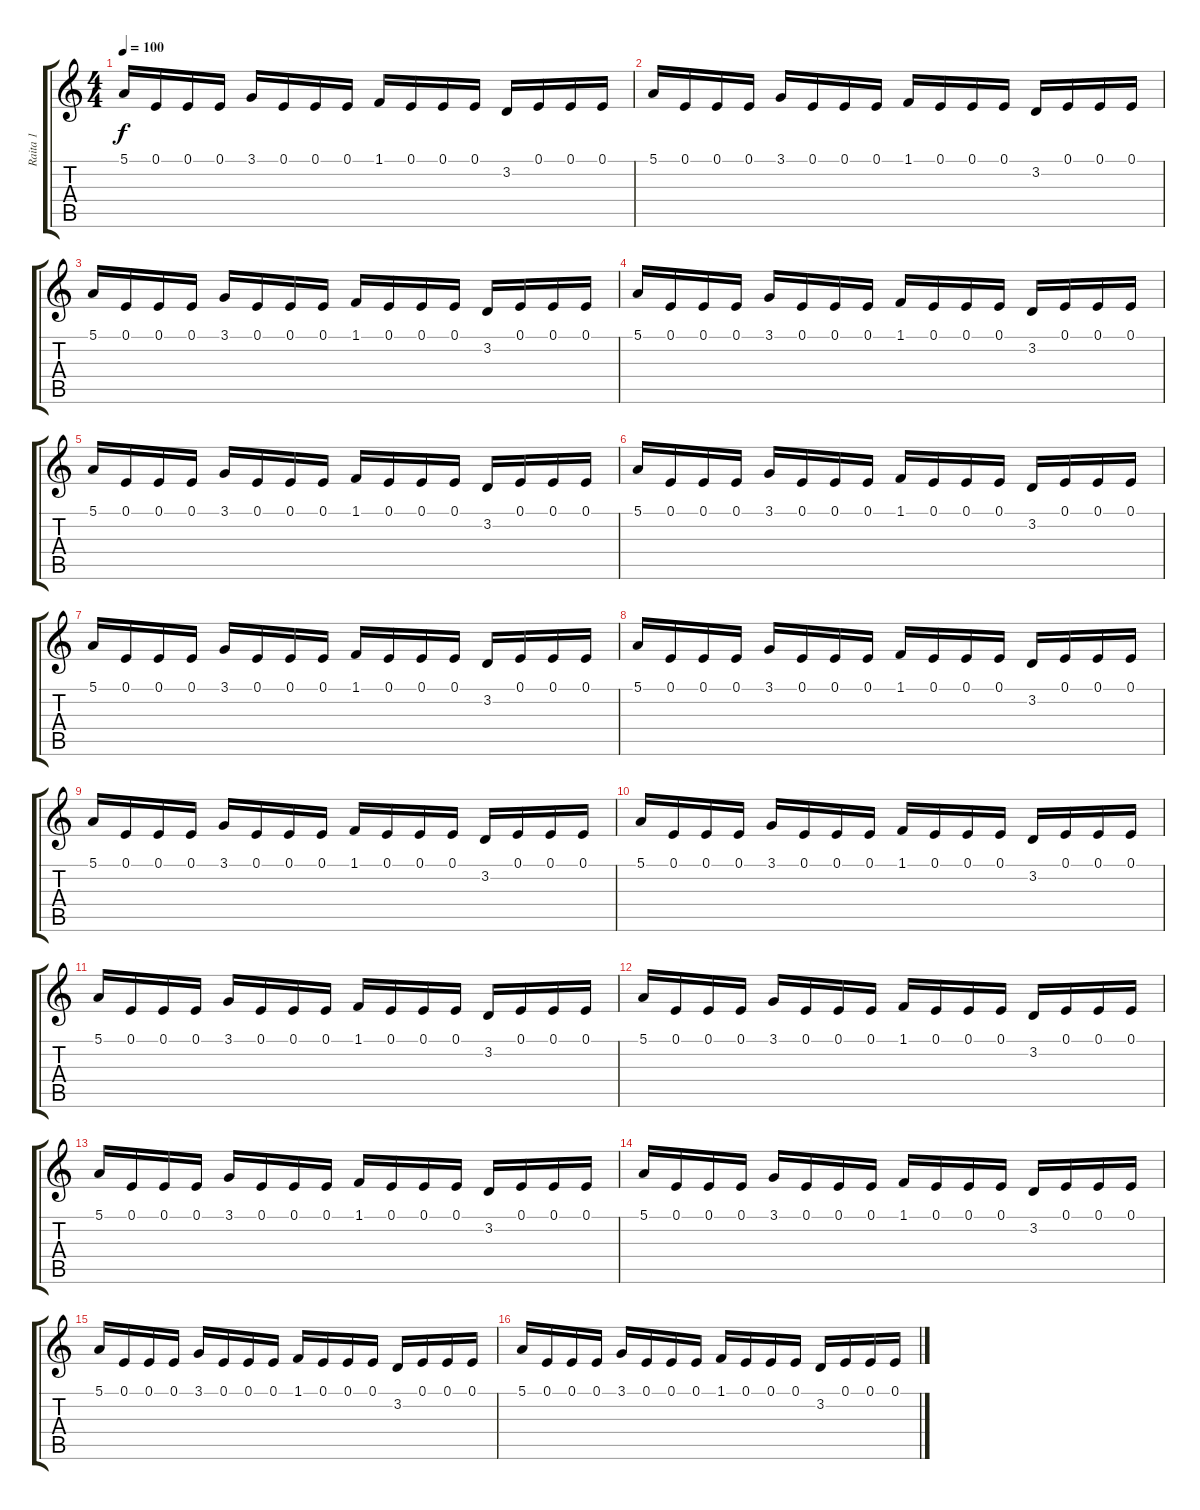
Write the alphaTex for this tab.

\track ("Raita 1" "Raita 1") {instrument pad1newage}
\staff {score tabs}
\tuning (E4 B3 G3 D3 A2 E2) {hide}
\ts (4 4)
\tempo 100
\clef g2
\ks c
5.1.16{dy f} 0.1.16 0.1.16 0.1.16 3.1.16 0.1.16 0.1.16 0.1.16 1.1.16 0.1.16 0.1.16 0.1.16 3.2.16 0.1.16 0.1.16 0.1.16 |
5.1.16 0.1.16 0.1.16 0.1.16 3.1.16 0.1.16 0.1.16 0.1.16 1.1.16 0.1.16 0.1.16 0.1.16 3.2.16 0.1.16 0.1.16 0.1.16 |
5.1.16 0.1.16 0.1.16 0.1.16 3.1.16 0.1.16 0.1.16 0.1.16 1.1.16 0.1.16 0.1.16 0.1.16 3.2.16 0.1.16 0.1.16 0.1.16 |
5.1.16 0.1.16 0.1.16 0.1.16 3.1.16 0.1.16 0.1.16 0.1.16 1.1.16 0.1.16 0.1.16 0.1.16 3.2.16 0.1.16 0.1.16 0.1.16 |
5.1.16 0.1.16 0.1.16 0.1.16 3.1.16 0.1.16 0.1.16 0.1.16 1.1.16 0.1.16 0.1.16 0.1.16 3.2.16 0.1.16 0.1.16 0.1.16 |
5.1.16 0.1.16 0.1.16 0.1.16 3.1.16 0.1.16 0.1.16 0.1.16 1.1.16 0.1.16 0.1.16 0.1.16 3.2.16 0.1.16 0.1.16 0.1.16 |
5.1.16 0.1.16 0.1.16 0.1.16 3.1.16 0.1.16 0.1.16 0.1.16 1.1.16 0.1.16 0.1.16 0.1.16 3.2.16 0.1.16 0.1.16 0.1.16 |
5.1.16 0.1.16 0.1.16 0.1.16 3.1.16 0.1.16 0.1.16 0.1.16 1.1.16 0.1.16 0.1.16 0.1.16 3.2.16 0.1.16 0.1.16 0.1.16 |
5.1.16 0.1.16 0.1.16 0.1.16 3.1.16 0.1.16 0.1.16 0.1.16 1.1.16 0.1.16 0.1.16 0.1.16 3.2.16 0.1.16 0.1.16 0.1.16 |
5.1.16 0.1.16 0.1.16 0.1.16 3.1.16 0.1.16 0.1.16 0.1.16 1.1.16 0.1.16 0.1.16 0.1.16 3.2.16 0.1.16 0.1.16 0.1.16 |
5.1.16 0.1.16 0.1.16 0.1.16 3.1.16 0.1.16 0.1.16 0.1.16 1.1.16 0.1.16 0.1.16 0.1.16 3.2.16 0.1.16 0.1.16 0.1.16 |
5.1.16 0.1.16 0.1.16 0.1.16 3.1.16 0.1.16 0.1.16 0.1.16 1.1.16 0.1.16 0.1.16 0.1.16 3.2.16 0.1.16 0.1.16 0.1.16 |
5.1.16 0.1.16 0.1.16 0.1.16 3.1.16 0.1.16 0.1.16 0.1.16 1.1.16 0.1.16 0.1.16 0.1.16 3.2.16 0.1.16 0.1.16 0.1.16 |
5.1.16 0.1.16 0.1.16 0.1.16 3.1.16 0.1.16 0.1.16 0.1.16 1.1.16 0.1.16 0.1.16 0.1.16 3.2.16 0.1.16 0.1.16 0.1.16 |
5.1.16 0.1.16 0.1.16 0.1.16 3.1.16 0.1.16 0.1.16 0.1.16 1.1.16 0.1.16 0.1.16 0.1.16 3.2.16 0.1.16 0.1.16 0.1.16 |
5.1.16{volume 7} 0.1.16 0.1.16 0.1.16 3.1.16 0.1.16 0.1.16 0.1.16 1.1.16 0.1.16 0.1.16 0.1.16 3.2.16 0.1.16 0.1.16 0.1.16
